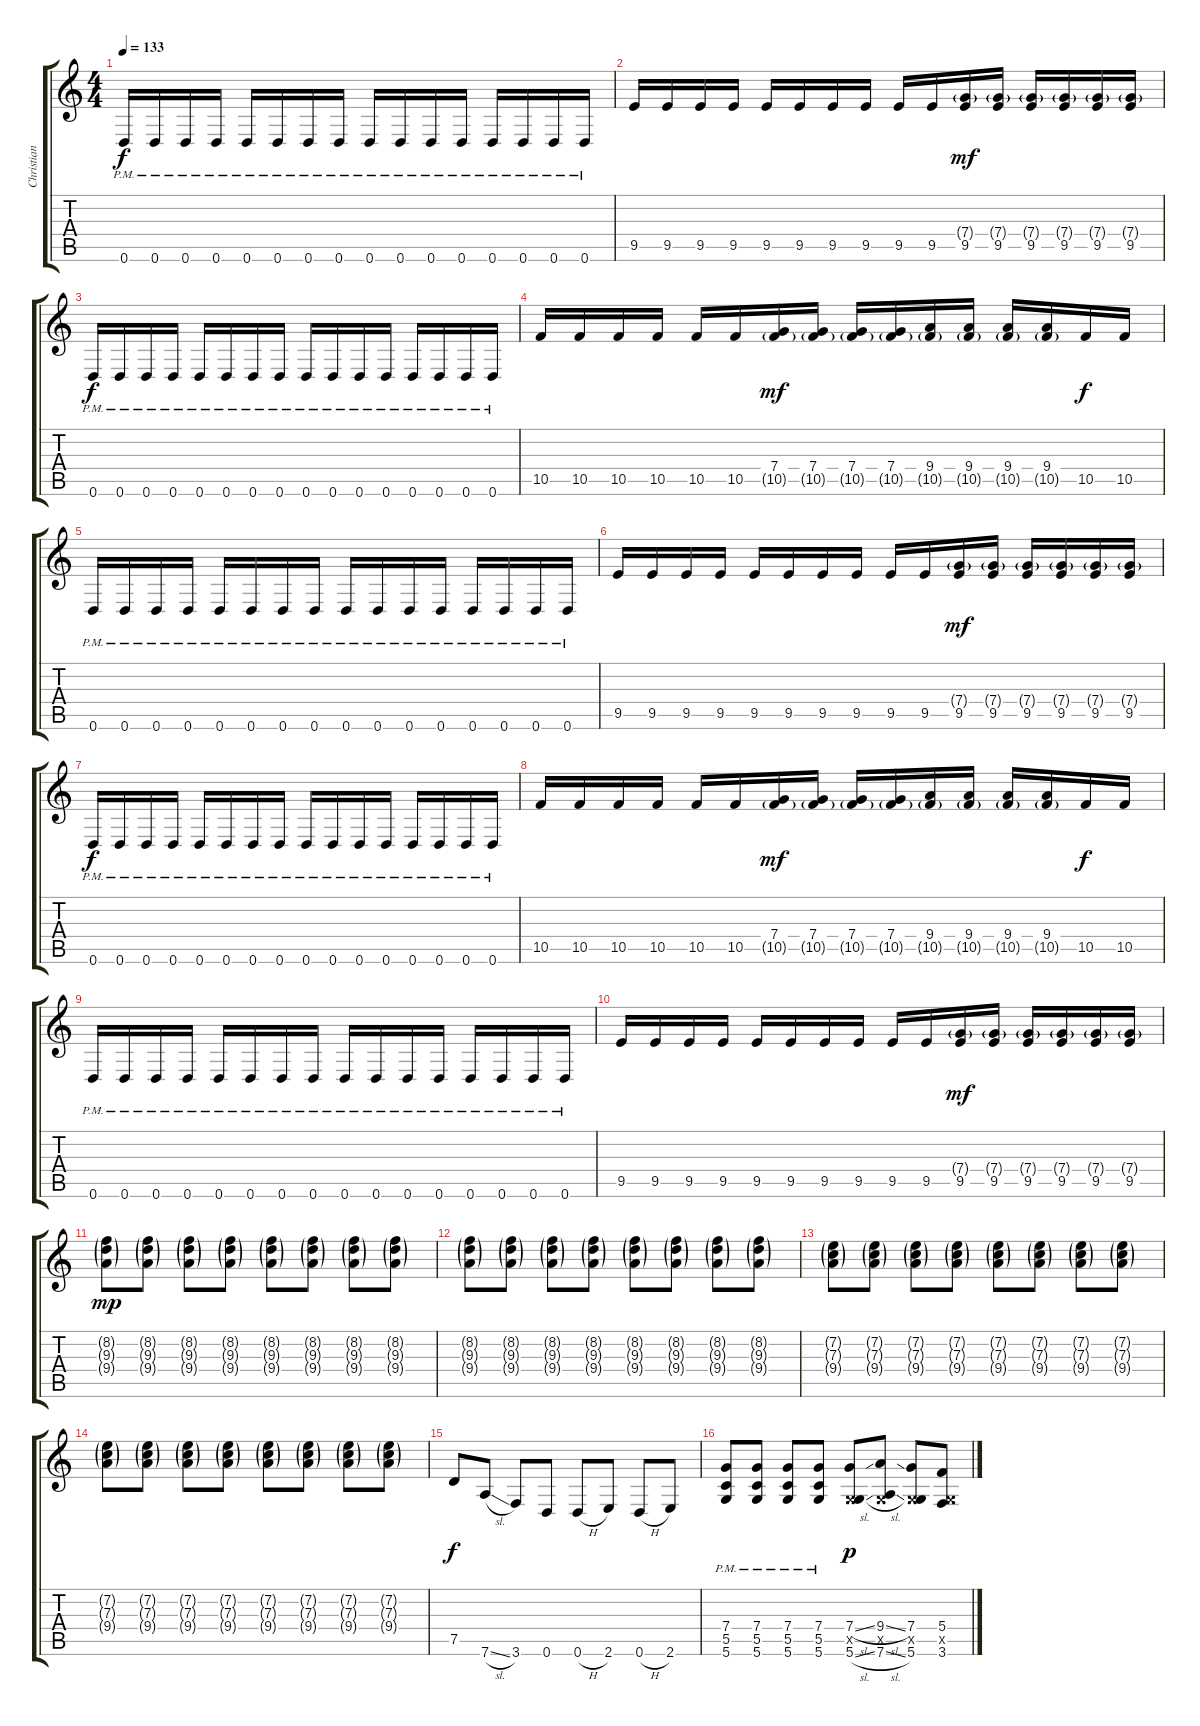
\track ("Christian" "Christian") {instrument distortionguitar}
\staff {score tabs}
\tuning (D4 A3 F3 C3 G2 D2) {hide}
\ts (4 4)
\tempo 133
\clef g2
\ks c
0.6{pm}.16{dy f} 0.6{pm}.16 0.6{pm}.16 0.6{pm}.16 0.6{pm}.16 0.6{pm}.16 0.6{pm}.16 0.6{pm}.16 0.6{pm}.16 0.6{pm}.16 0.6{pm}.16 0.6{pm}.16 0.6{pm}.16 0.6{pm}.16 0.6{pm}.16 0.6{pm}.16 |
9.5.16 9.5.16 9.5.16 9.5.16 9.5.16 9.5.16 9.5.16 9.5.16 9.5.16 9.5.16 (7.4{g} 9.5).16{dy mf} (7.4{g} 9.5).16 (7.4{g} 9.5).16 (7.4{g} 9.5).16 (7.4{g} 9.5).16 (7.4{g} 9.5).16 |
0.6{pm}.16{dy f} 0.6{pm}.16 0.6{pm}.16 0.6{pm}.16 0.6{pm}.16 0.6{pm}.16 0.6{pm}.16 0.6{pm}.16 0.6{pm}.16 0.6{pm}.16 0.6{pm}.16 0.6{pm}.16 0.6{pm}.16 0.6{pm}.16 0.6{pm}.16 0.6{pm}.16 |
10.5.16 10.5.16 10.5.16 10.5.16 10.5.16 10.5.16 (7.4 10.5{g}).16{dy mf} (7.4 10.5{g}).16 (7.4 10.5{g}).16 (7.4 10.5{g}).16 (9.4 10.5{g}).16 (9.4 10.5{g}).16 (9.4 10.5{g}).16 (9.4 10.5{g}).16 10.5.16{dy f} 10.5.16 |
0.6{pm}.16 0.6{pm}.16 0.6{pm}.16 0.6{pm}.16 0.6{pm}.16 0.6{pm}.16 0.6{pm}.16 0.6{pm}.16 0.6{pm}.16 0.6{pm}.16 0.6{pm}.16 0.6{pm}.16 0.6{pm}.16 0.6{pm}.16 0.6{pm}.16 0.6{pm}.16 |
9.5.16 9.5.16 9.5.16 9.5.16 9.5.16 9.5.16 9.5.16 9.5.16 9.5.16 9.5.16 (7.4{g} 9.5).16{dy mf} (7.4{g} 9.5).16 (7.4{g} 9.5).16 (7.4{g} 9.5).16 (7.4{g} 9.5).16 (7.4{g} 9.5).16 |
0.6{pm}.16{dy f} 0.6{pm}.16 0.6{pm}.16 0.6{pm}.16 0.6{pm}.16 0.6{pm}.16 0.6{pm}.16 0.6{pm}.16 0.6{pm}.16 0.6{pm}.16 0.6{pm}.16 0.6{pm}.16 0.6{pm}.16 0.6{pm}.16 0.6{pm}.16 0.6{pm}.16 |
10.5.16 10.5.16 10.5.16 10.5.16 10.5.16 10.5.16 (7.4 10.5{g}).16{dy mf} (7.4 10.5{g}).16 (7.4 10.5{g}).16 (7.4 10.5{g}).16 (9.4 10.5{g}).16 (9.4 10.5{g}).16 (9.4 10.5{g}).16 (9.4 10.5{g}).16 10.5.16{dy f} 10.5.16 |
0.6{pm}.16 0.6{pm}.16 0.6{pm}.16 0.6{pm}.16 0.6{pm}.16 0.6{pm}.16 0.6{pm}.16 0.6{pm}.16 0.6{pm}.16 0.6{pm}.16 0.6{pm}.16 0.6{pm}.16 0.6{pm}.16 0.6{pm}.16 0.6{pm}.16 0.6{pm}.16 |
9.5.16 9.5.16 9.5.16 9.5.16 9.5.16 9.5.16 9.5.16 9.5.16 9.5.16 9.5.16 (7.4{g} 9.5).16{dy mf} (7.4{g} 9.5).16 (7.4{g} 9.5).16 (7.4{g} 9.5).16 (7.4{g} 9.5).16 (7.4{g} 9.5).16 |
(8.2{g} 9.3{g} 9.4{g}).8{dy mp balance 8 instrument overdrivenguitar} (8.2{g} 9.3{g} 9.4{g}).8 (8.2{g} 9.3{g} 9.4{g}).8 (8.2{g} 9.3{g} 9.4{g}).8 (8.2{g} 9.3{g} 9.4{g}).8 (8.2{g} 9.3{g} 9.4{g}).8 (8.2{g} 9.3{g} 9.4{g}).8 (8.2{g} 9.3{g} 9.4{g}).8 |
(8.2{g} 9.3{g} 9.4{g}).8 (8.2{g} 9.3{g} 9.4{g}).8 (8.2{g} 9.3{g} 9.4{g}).8 (8.2{g} 9.3{g} 9.4{g}).8 (8.2{g} 9.3{g} 9.4{g}).8 (8.2{g} 9.3{g} 9.4{g}).8 (8.2{g} 9.3{g} 9.4{g}).8 (8.2{g} 9.3{g} 9.4{g}).8 |
(7.2{g} 7.3{g} 9.4{g}).8 (7.2{g} 7.3{g} 9.4{g}).8 (7.2{g} 7.3{g} 9.4{g}).8 (7.2{g} 7.3{g} 9.4{g}).8 (7.2{g} 7.3{g} 9.4{g}).8 (7.2{g} 7.3{g} 9.4{g}).8 (7.2{g} 7.3{g} 9.4{g}).8 (7.2{g} 7.3{g} 9.4{g}).8 |
(7.2{g} 7.3{g} 9.4{g}).8 (7.2{g} 7.3{g} 9.4{g}).8 (7.2{g} 7.3{g} 9.4{g}).8 (7.2{g} 7.3{g} 9.4{g}).8 (7.2{g} 7.3{g} 9.4{g}).8 (7.2{g} 7.3{g} 9.4{g}).8 (7.2{g} 7.3{g} 9.4{g}).8 (7.2{g} 7.3{g} 9.4{g}).8 |
7.5.8{dy f balance 2 instrument distortionguitar} 7.6{sl}.8 3.6.8 0.6.8 0.6{h}.8 2.6.8 0.6{h}.8 2.6.8 |
(7.4{pm} 5.5{pm} 5.6{pm}).8 (7.4{pm} 5.5{pm} 5.6{pm}).8 (7.4{pm} 5.5{pm} 5.6{pm}).8 (7.4{pm} 5.5{pm} 5.6{pm}).8 (7.4{sl} 0.5{x} 5.6{sl}).8{dy p} (9.4{sl} 0.5{x} 7.6{sl}).8 (7.4 0.5{x} 5.6).8 (5.4 0.5{x} 3.6).8
